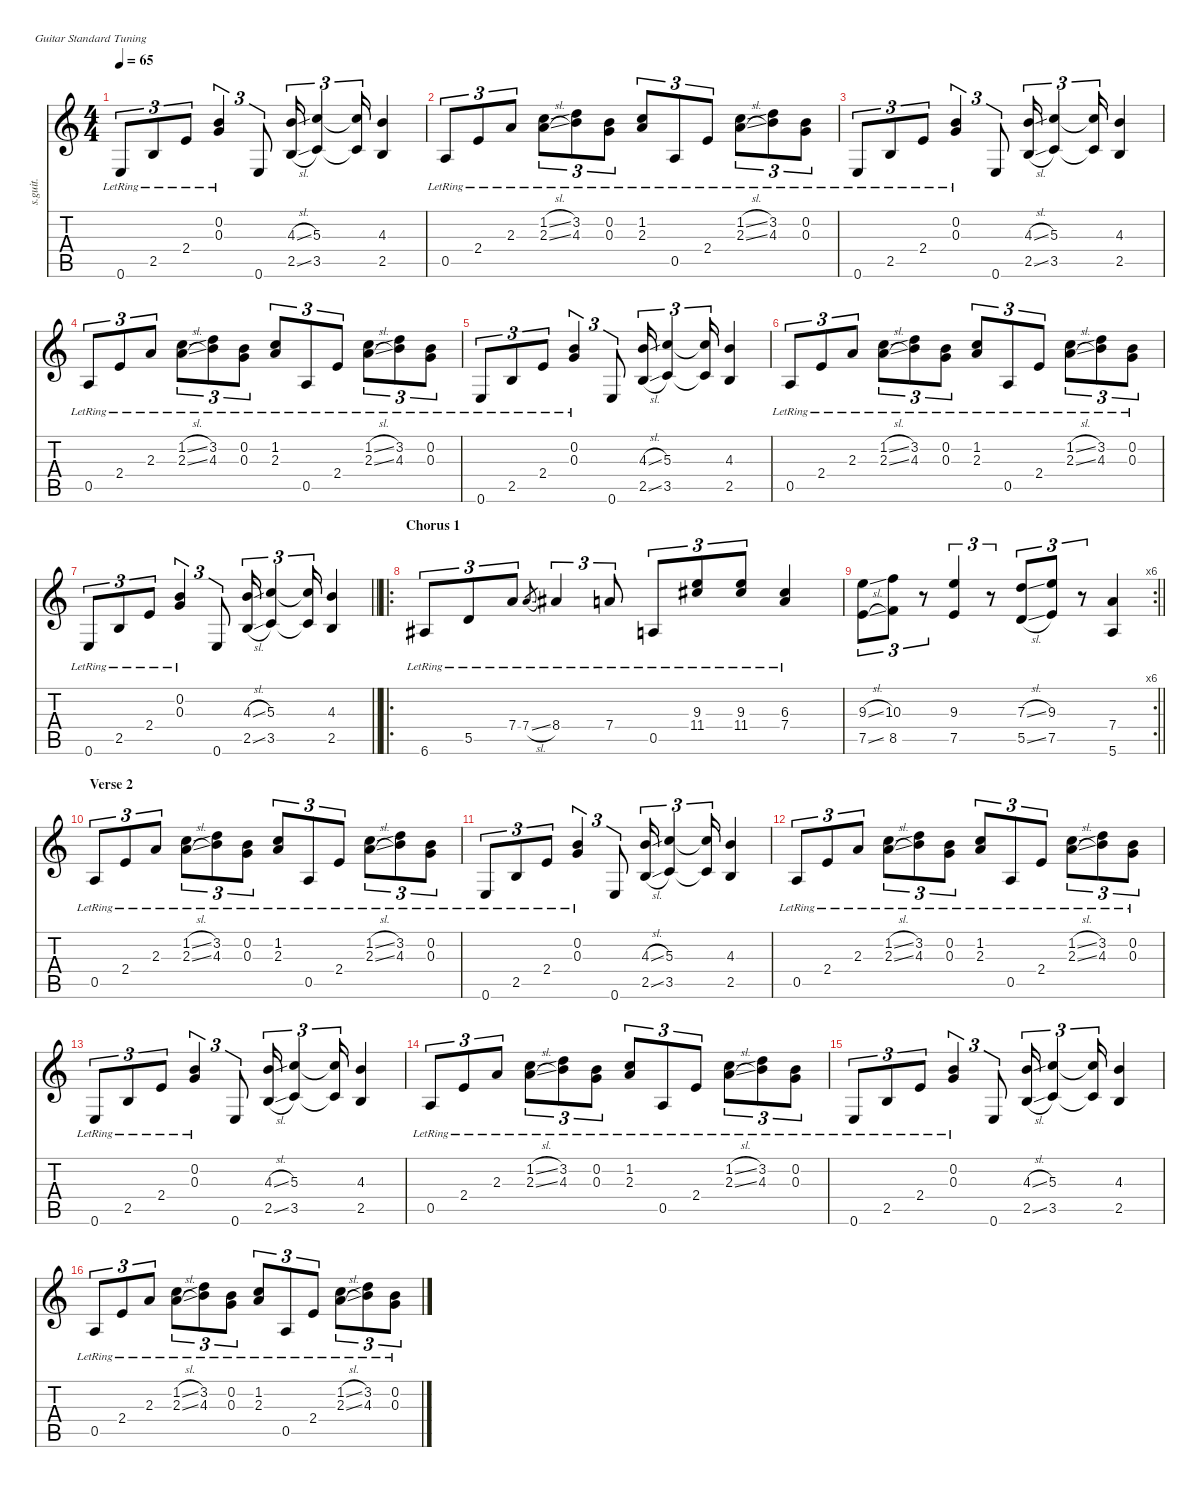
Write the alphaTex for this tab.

\defaultSystemsLayout 4
\hideDynamics
\bracketExtendMode nobrackets
\otherSystemsTrackNameOrientation horizontal
\track ("Guitar 2" "s.guit.") {instrument acousticguitarsteel}
\staff {score tabs}
\tuning (E4 B3 G3 D3 A2 E2)
\ts (4 4)
\tempo 65
\clef g2
\ks c
0.6{lr}.8{tu (3 2) dy f beam Up} 2.5{lr}.8{tu (3 2) beam Up} 2.4{lr}.8{tu (3 2) beam Up} (0.2{lr} 0.3{lr}).4{tu (3 2) beam Up} 0.6.8{tu (3 2) beam Up} (4.3{sl} 2.5{sl}).16{tu (3 2) beam Up} (5.3 3.5).4{tu (3 2) beam Up} (5.3{t} 3.5{t}).16{tu (3 2) beam Up} (4.3 2.5).4{beam Up} |
0.5{lr}.8{tu (3 2) beam Up} 2.4{lr}.8{tu (3 2) beam Up} 2.3{lr}.8{tu (3 2) beam Up} (1.2{sl lr} 2.3{sl lr}).8{tu (3 2) beam Down} (3.2{lr} 4.3{lr}).8{tu (3 2) beam Down} (0.2{lr} 0.3{lr}).8{tu (3 2) beam Down} (1.2{lr} 2.3{lr}).8{tu (3 2) beam Up} 0.5{lr}.8{tu (3 2) beam Up} 2.4{lr}.8{tu (3 2) beam Up} (1.2{sl lr} 2.3{sl lr}).8{tu (3 2) beam Down} (3.2{lr} 4.3{lr}).8{tu (3 2) beam Down} (0.2{lr} 0.3{lr}).8{tu (3 2) beam Down} |
0.6{lr}.8{tu (3 2) beam Up} 2.5{lr}.8{tu (3 2) beam Up} 2.4{lr}.8{tu (3 2) beam Up} (0.2{lr} 0.3{lr}).4{tu (3 2) beam Up} 0.6.8{tu (3 2) beam Up} (4.3{sl} 2.5{sl}).16{tu (3 2) beam Up} (5.3 3.5).4{tu (3 2) beam Up} (5.3{t} 3.5{t}).16{tu (3 2) beam Up} (4.3 2.5).4{beam Up} |
0.5{lr}.8{tu (3 2) beam Up} 2.4{lr}.8{tu (3 2) beam Up} 2.3{lr}.8{tu (3 2) beam Up} (1.2{sl lr} 2.3{sl lr}).8{tu (3 2) beam Down} (3.2{lr} 4.3{lr}).8{tu (3 2) beam Down} (0.2{lr} 0.3{lr}).8{tu (3 2) beam Down} (1.2{lr} 2.3{lr}).8{tu (3 2) beam Up} 0.5{lr}.8{tu (3 2) beam Up} 2.4{lr}.8{tu (3 2) beam Up} (1.2{sl lr} 2.3{sl lr}).8{tu (3 2) beam Down} (3.2{lr} 4.3{lr}).8{tu (3 2) beam Down} (0.2{lr} 0.3{lr}).8{tu (3 2) beam Down} |
0.6{lr}.8{tu (3 2) beam Up} 2.5{lr}.8{tu (3 2) beam Up} 2.4{lr}.8{tu (3 2) beam Up} (0.2{lr} 0.3{lr}).4{tu (3 2) beam Up} 0.6.8{tu (3 2) beam Up} (4.3{sl} 2.5{sl}).16{tu (3 2) beam Up} (5.3 3.5).4{tu (3 2) beam Up} (5.3{t} 3.5{t}).16{tu (3 2) beam Up} (4.3 2.5).4{beam Up} |
0.5{lr}.8{tu (3 2) beam Up} 2.4{lr}.8{tu (3 2) beam Up} 2.3{lr}.8{tu (3 2) beam Up} (1.2{sl lr} 2.3{sl lr}).8{tu (3 2) beam Down} (3.2{lr} 4.3{lr}).8{tu (3 2) beam Down} (0.2{lr} 0.3{lr}).8{tu (3 2) beam Down} (1.2{lr} 2.3{lr}).8{tu (3 2) beam Up} 0.5{lr}.8{tu (3 2) beam Up} 2.4{lr}.8{tu (3 2) beam Up} (1.2{sl lr} 2.3{sl lr}).8{tu (3 2) beam Down} (3.2{lr} 4.3{lr}).8{tu (3 2) beam Down} (0.2{lr} 0.3{lr}).8{tu (3 2) beam Down} |
\barLineRight lightlight
0.6{lr}.8{tu (3 2) beam Up} 2.5{lr}.8{tu (3 2) beam Up} 2.4{lr}.8{tu (3 2) beam Up} (0.2{lr} 0.3{lr}).4{tu (3 2) beam Up} 0.6.8{tu (3 2) beam Up} (4.3{sl} 2.5{sl}).16{tu (3 2) beam Up} (5.3 3.5).4{tu (3 2) beam Up} (5.3{t} 3.5{t}).16{tu (3 2) beam Up} (4.3 2.5).4{beam Up} |
\ro
\section ("" "Chorus 1")
6.6{lr acc #}.8{tu (3 2) beam Up} 5.5{lr}.8{tu (3 2) beam Up} 7.4{lr}.8{tu (3 2) beam Up} 7.4{sl lr}.8{gr dy mf beam Up} 8.4{lr acc #}.4{tu (3 2) dy f beam Up} 7.4{lr}.8{tu (3 2) beam Up} 0.5{lr}.8{tu (3 2) beam Up} (9.3{lr} 11.4{lr acc #}).8{tu (3 2) beam Up} (9.3{lr} 11.4{lr acc #}).8{tu (3 2) beam Up} (6.3{lr acc #} 7.4).4{beam Up} |
\rc 6
\barLineRight lightlight
(9.3{sl} 7.5{sl}).8{tu (3 2) beam Down} (10.3 8.5).8{tu (3 2) beam Down} r.8{tu (3 2) beam Down} (9.3 7.5).4{tu (3 2) beam Up} r.8{tu (3 2) beam Up} (7.3{sl} 5.5{sl}).8{tu (3 2) beam Up} (9.3 7.5).8{tu (3 2) beam Up} r.8{tu (3 2) beam Up} (7.4 5.6).4{beam Up} |
\section ("" "Verse 2")
0.5{lr}.8{tu (3 2) beam Up} 2.4{lr}.8{tu (3 2) beam Up} 2.3{lr}.8{tu (3 2) beam Up} (1.2{sl lr} 2.3{sl lr}).8{tu (3 2) beam Down} (3.2{lr} 4.3{lr}).8{tu (3 2) beam Down} (0.2{lr} 0.3{lr}).8{tu (3 2) beam Down} (1.2{lr} 2.3{lr}).8{tu (3 2) beam Up} 0.5{lr}.8{tu (3 2) beam Up} 2.4{lr}.8{tu (3 2) beam Up} (1.2{sl lr} 2.3{sl lr}).8{tu (3 2) beam Down} (3.2{lr} 4.3{lr}).8{tu (3 2) beam Down} (0.2{lr} 0.3{lr}).8{tu (3 2) beam Down} |
0.6{lr}.8{tu (3 2) beam Up} 2.5{lr}.8{tu (3 2) beam Up} 2.4{lr}.8{tu (3 2) beam Up} (0.2{lr} 0.3{lr}).4{tu (3 2) beam Up} 0.6.8{tu (3 2) beam Up} (4.3{sl} 2.5{sl}).16{tu (3 2) beam Up} (5.3 3.5).4{tu (3 2) beam Up} (5.3{t} 3.5{t}).16{tu (3 2) beam Up} (4.3 2.5).4{beam Up} |
0.5{lr}.8{tu (3 2) beam Up} 2.4{lr}.8{tu (3 2) beam Up} 2.3{lr}.8{tu (3 2) beam Up} (1.2{sl lr} 2.3{sl lr}).8{tu (3 2) beam Down} (3.2{lr} 4.3{lr}).8{tu (3 2) beam Down} (0.2{lr} 0.3{lr}).8{tu (3 2) beam Down} (1.2{lr} 2.3{lr}).8{tu (3 2) beam Up} 0.5{lr}.8{tu (3 2) beam Up} 2.4{lr}.8{tu (3 2) beam Up} (1.2{sl lr} 2.3{sl lr}).8{tu (3 2) beam Down} (3.2{lr} 4.3{lr}).8{tu (3 2) beam Down} (0.2{lr} 0.3{lr}).8{tu (3 2) beam Down} |
0.6{lr}.8{tu (3 2) beam Up} 2.5{lr}.8{tu (3 2) beam Up} 2.4{lr}.8{tu (3 2) beam Up} (0.2{lr} 0.3{lr}).4{tu (3 2) beam Up} 0.6.8{tu (3 2) beam Up} (4.3{sl} 2.5{sl}).16{tu (3 2) beam Up} (5.3 3.5).4{tu (3 2) beam Up} (5.3{t} 3.5{t}).16{tu (3 2) beam Up} (4.3 2.5).4{beam Up} |
0.5{lr}.8{tu (3 2) beam Up} 2.4{lr}.8{tu (3 2) beam Up} 2.3{lr}.8{tu (3 2) beam Up} (1.2{sl lr} 2.3{sl lr}).8{tu (3 2) beam Down} (3.2{lr} 4.3{lr}).8{tu (3 2) beam Down} (0.2{lr} 0.3{lr}).8{tu (3 2) beam Down} (1.2{lr} 2.3{lr}).8{tu (3 2) beam Up} 0.5{lr}.8{tu (3 2) beam Up} 2.4{lr}.8{tu (3 2) beam Up} (1.2{sl lr} 2.3{sl lr}).8{tu (3 2) beam Down} (3.2{lr} 4.3{lr}).8{tu (3 2) beam Down} (0.2{lr} 0.3{lr}).8{tu (3 2) beam Down} |
0.6{lr}.8{tu (3 2) beam Up} 2.5{lr}.8{tu (3 2) beam Up} 2.4{lr}.8{tu (3 2) beam Up} (0.2{lr} 0.3{lr}).4{tu (3 2) beam Up} 0.6.8{tu (3 2) beam Up} (4.3{sl} 2.5{sl}).16{tu (3 2) beam Up} (5.3 3.5).4{tu (3 2) beam Up} (5.3{t} 3.5{t}).16{tu (3 2) beam Up} (4.3 2.5).4{beam Up} |
0.5{lr}.8{tu (3 2) beam Up} 2.4{lr}.8{tu (3 2) beam Up} 2.3{lr}.8{tu (3 2) beam Up} (1.2{sl lr} 2.3{sl lr}).8{tu (3 2) beam Down} (3.2{lr} 4.3{lr}).8{tu (3 2) beam Down} (0.2{lr} 0.3{lr}).8{tu (3 2) beam Down} (1.2{lr} 2.3{lr}).8{tu (3 2) beam Up} 0.5{lr}.8{tu (3 2) beam Up} 2.4{lr}.8{tu (3 2) beam Up} (1.2{sl lr} 2.3{sl lr}).8{tu (3 2) beam Down} (3.2{lr} 4.3{lr}).8{tu (3 2) beam Down} (0.2{lr} 0.3{lr}).8{tu (3 2) beam Down}
